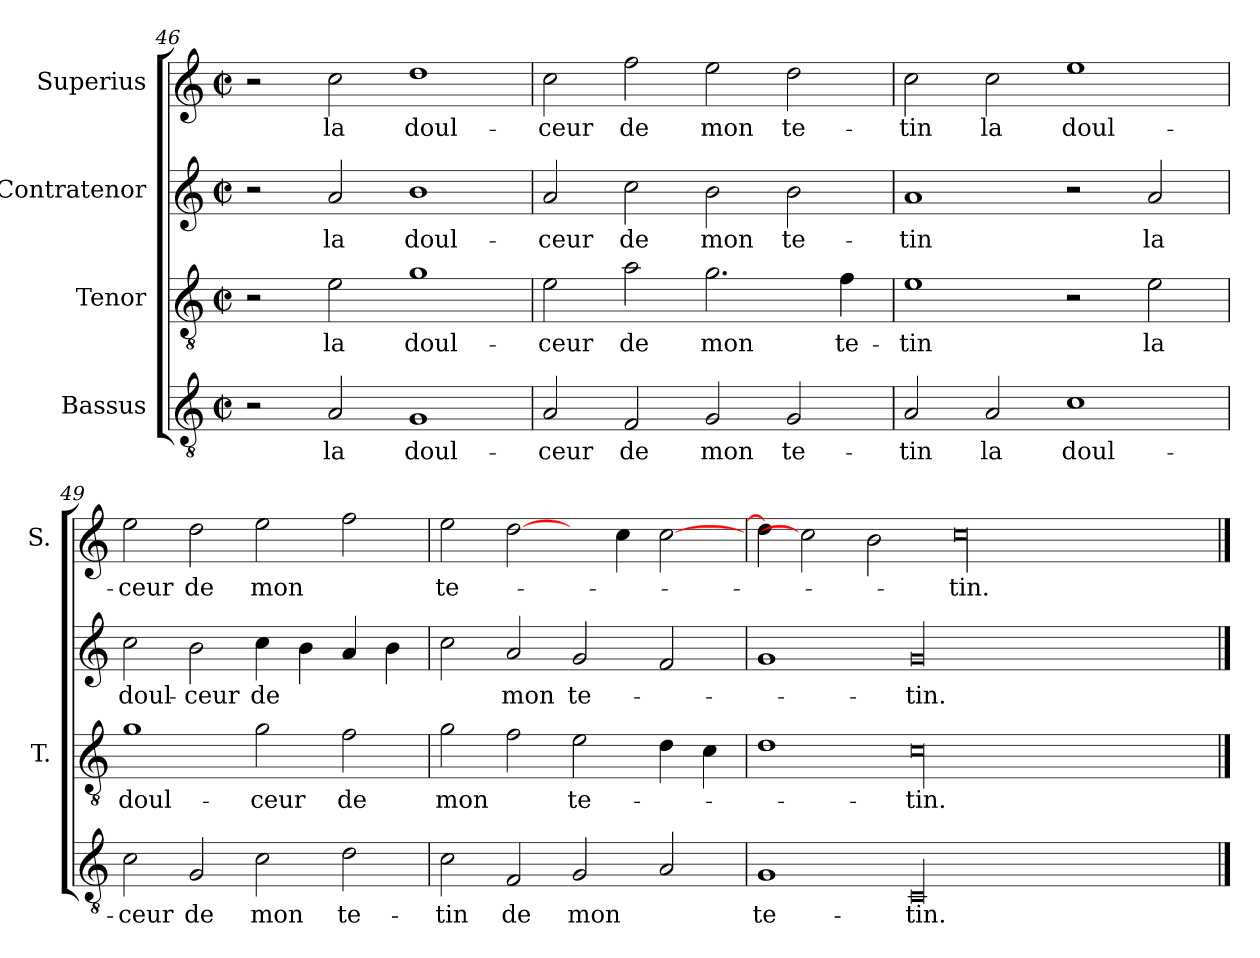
**kern	**text	**kern	**text	**kern	**text	**kern	**text
*part4	*part4	*part3	*part3	*part2	*part2	*part1	*part1
*staff4	*staff4	*staff3	*staff3	*staff2	*staff2	*staff1	*staff1
*I"Bassus	*	*I"Tenor	*	*I"Contratenor	*	*I"Superius	*
*	*	*I'T.	*	*	*	*I'S.	*
*clefGv2	*	*clefGv2	*	*clefG2	*	*clefG2	*
*k[]	*	*k[]	*	*k[]	*	*k[]	*
*C:	*	*C:	*	*C:	*	*C:	*
*M2/2	*	*M2/2	*	*M2/2	*	*M2/2	*
*met(c|)	*	*met(c|)	*	*met(c|)	*	*met(c|)	*
=46	=46	=46	=46	=46	=46	=46	=46
2r	.	2r	.	2r	.	2r	.
2A/	la	2e\	la	2a/	la	2cc\	la
1G/	doul-	1g\	doul-	1b\	doul-	1dd\	doul-
!!LO:PB:g=z
=47	=47	=47	=47	=47	=47	=47	=47
2A/	-ceur	2e\	-ceur	2a/	-ceur	2cc\	-ceur
2F/	de	2a\	de	2cc\	de	2ff\	de
2G/	mon	2.g\	mon	2b\	mon	2ee\	mon
2G/	te-	.	.	2b\	te-	2dd\	te-
.	.	4f\	te-	.	.	.	.
=48	=48	=48	=48	=48	=48	=48	=48
2A/	-tin	1e\	-tin	1a/	-tin	2cc\	-tin
2A/	la	.	.	.	.	2cc\	la
1c\	doul-	2r	.	2r	.	1ee\	doul-
.	.	2e\	la	2a/	la	.	.
=49	=49	=49	=49	=49	=49	=49	=49
2c\	-ceur	1g\	doul-	2cc\	doul-	2ee\	-ceur
2G/	de	.	.	2b\	-ceur	2dd\	de
2c\	mon	2g\	-ceur	4cc\	de	2ee\	mon
.	.	.	.	4b\	.	.	.
2d\	te-	2f\	de	4a/	.	2ff\	.
.	.	.	.	4b\	.	.	.
=50	=50	=50	=50	=50	=50	=50	=50
2c\	-tin	2g\	mon	2cc\	.	2ee\	te-
2F/	de	2f\	.	2a/	mon	[2dd\	.
2G/	mon	2e\	te-	2g/	te-	4ryy	.
.	.	.	.	.	.	4cc\	.
2A/	.	4d\	.	2f/	.	[2cc\	.
.	.	4c\	.	.	.	.	.
=51	=51	=51	=51	=51	=51	=51	=51
1G/	te-	1d\	.	1g/	.	4dd\]	.
.	.	.	.	.	.	2cc\]	.
.	.	.	.	.	.	2b\	.
00C/	-tin.	00c\	-tin.	00g/	-tin.	.	.
.	.	.	.	.	.	00cc\	-tin.
4ryy	.	4ryy	.	4ryy	.	.	.
==	==	==	==	==	==	==	==
*-	*-	*-	*-	*-	*-	*-	*-
